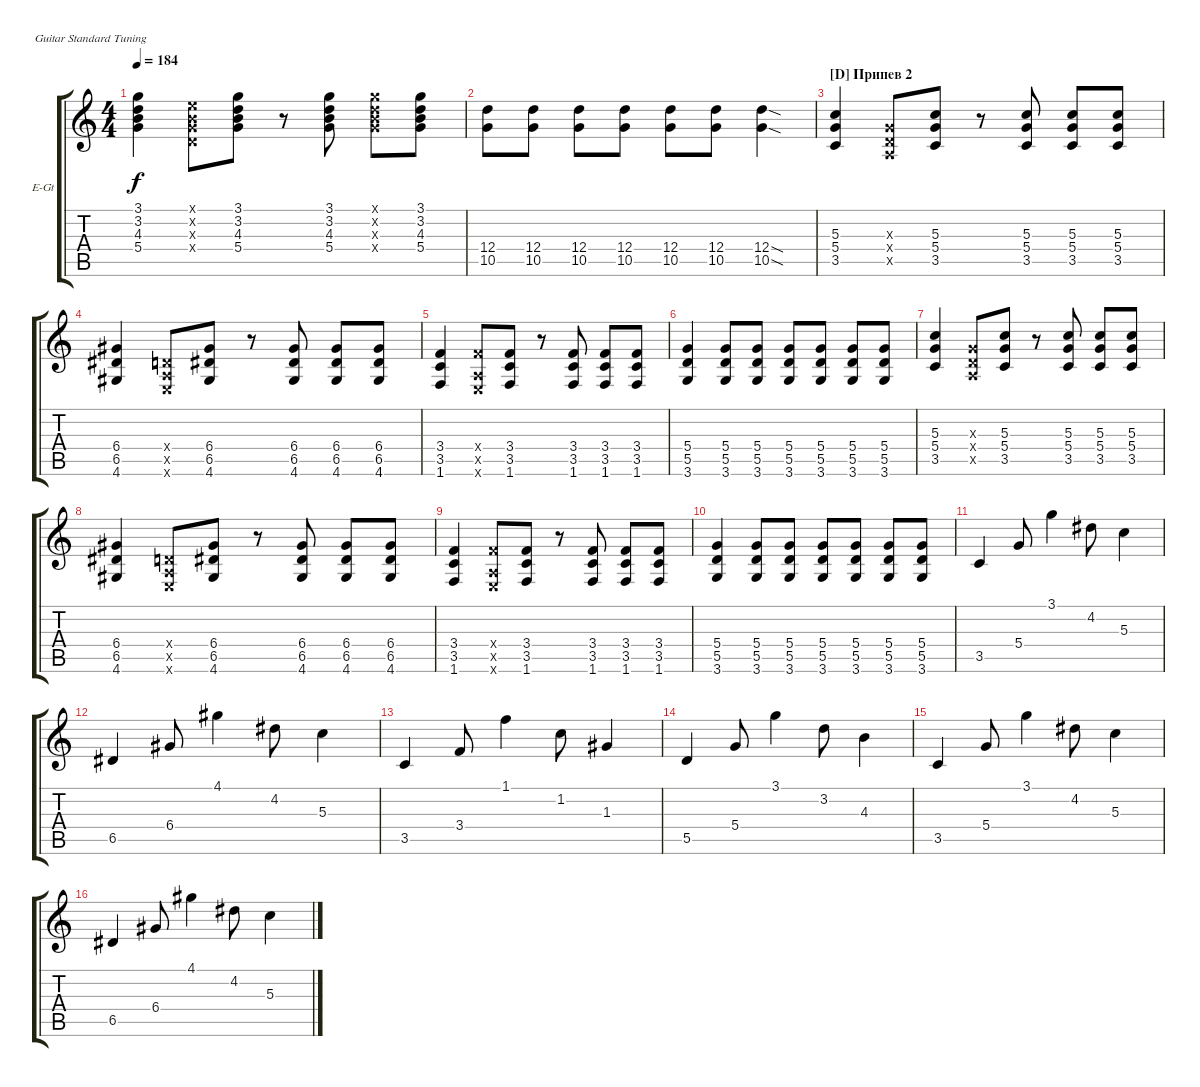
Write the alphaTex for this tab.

\bracketExtendMode groupsimilarinstruments
\firstSystemTrackNameOrientation horizontal
\otherSystemsTrackNameOrientation horizontal
\track ("Äîðîæêà 1" "E-Gt") {instrument overdrivenguitar}
\staff {score tabs}
\tuning (E4 B3 G3 D3 A2 E2)
\ts (4 4)
\tempo 184
\clef g2
\ks c
(3.1 3.2 4.3 5.4).4{dy f} (0.1{x} 0.2{x} 0.3{x} 0.4{x}).8 (3.1 3.2 4.3 5.4).8 r.8 (3.1 3.2 4.3 5.4).8 (3.1{x} 3.2{x} 4.3{x} 5.4{x}).8 (3.1 3.2 4.3 5.4).8 |
(12.4 10.5).8 (12.4 10.5).8 (12.4 10.5).8 (12.4 10.5).8 (12.4 10.5).8 (12.4 10.5).8 (12.4{sod} 10.5{sod}).4 |
\section ("D" "Припев 2")
(5.3 5.4 3.5).4 (0.3{x} 0.4{x} 0.5{x}).8 (5.3 5.4 3.5).8 r.8 (5.3 5.4 3.5).8 (5.3 5.4 3.5).8 (5.3 5.4 3.5).8 |
(6.4 6.5 4.6).4 (0.4{x} 0.5{x} 0.6{x}).8 (6.4 6.5 4.6).8 r.8 (6.4 6.5 4.6).8 (6.4 6.5 4.6).8 (6.4 6.5 4.6).8 |
(3.4 3.5 1.6).4 (3.4{x} 0.5{x} 0.6{x}).8 (3.4 3.5 1.6).8 r.8 (3.4 3.5 1.6).8 (3.4 3.5 1.6).8 (3.4 3.5 1.6).8 |
(5.4 5.5 3.6).4 (5.4 5.5 3.6).8 (5.4 5.5 3.6).8 (5.4 5.5 3.6).8 (5.4 5.5 3.6).8 (5.4 5.5 3.6).8 (5.4 5.5 3.6).8 |
(5.3 5.4 3.5).4 (0.3{x} 0.4{x} 0.5{x}).8 (5.3 5.4 3.5).8 r.8 (5.3 5.4 3.5).8 (5.3 5.4 3.5).8 (5.3 5.4 3.5).8 |
(6.4 6.5 4.6).4 (0.4{x} 0.5{x} 0.6{x}).8 (6.4 6.5 4.6).8 r.8 (6.4 6.5 4.6).8 (6.4 6.5 4.6).8 (6.4 6.5 4.6).8 |
(3.4 3.5 1.6).4 (3.4{x} 0.5{x} 0.6{x}).8 (3.4 3.5 1.6).8 r.8 (3.4 3.5 1.6).8 (3.4 3.5 1.6).8 (3.4 3.5 1.6).8 |
(5.4 5.5 3.6).4 (5.4 5.5 3.6).8 (5.4 5.5 3.6).8 (5.4 5.5 3.6).8 (5.4 5.5 3.6).8 (5.4 5.5 3.6).8 (5.4 5.5 3.6).8 |
3.5.4 5.4.8 3.1.4 4.2.8 5.3.4 |
6.5.4 6.4.8 4.1.4 4.2.8 5.3.4 |
3.5.4 3.4.8 1.1.4 1.2.8 1.3.4 |
5.5.4 5.4.8 3.1.4 3.2.8 4.3.4 |
3.5.4 5.4.8 3.1.4 4.2.8 5.3.4 |
6.5.4 6.4.8 4.1.4 4.2.8 5.3.4
